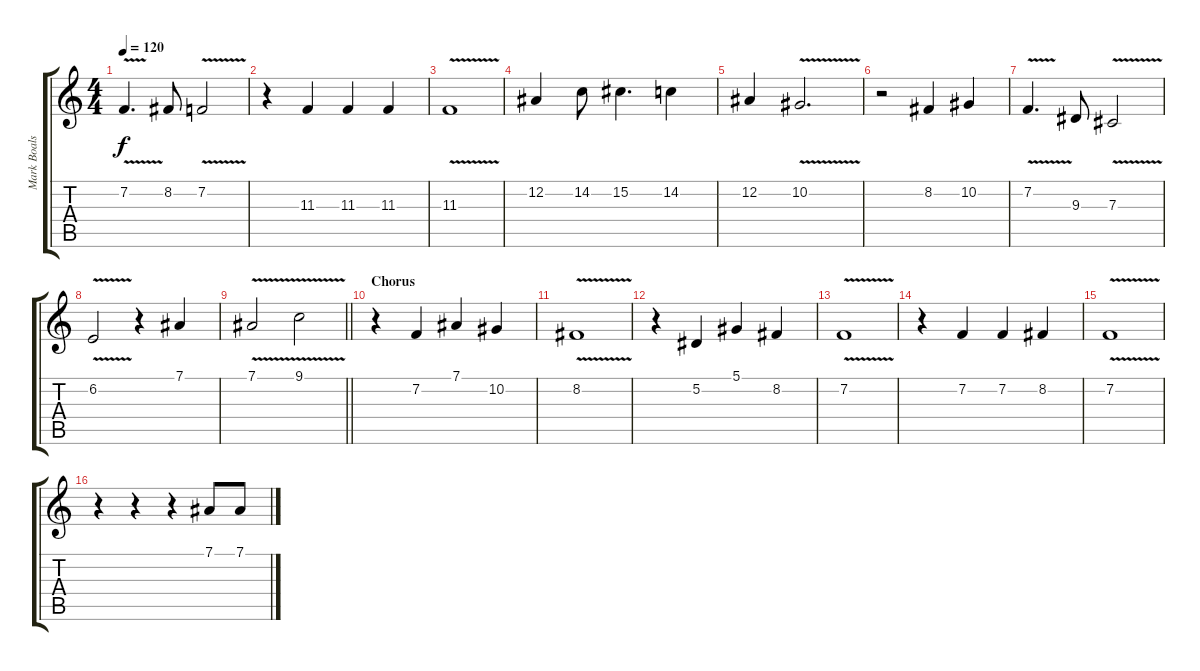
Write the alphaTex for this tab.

\track ("Mark Boals" "Mark Boals") {instrument lead2sawtooth}
\staff {score tabs}
\tuning (Eb4 Bb3 Gb3 Db3 Ab2 Eb2) {hide}
\ts (4 4)
\tempo 120
\clef g2
\ks c
7.2{v}.4{d dy f} 8.2.8 7.2{v}.2 |
r.4 11.3.4 11.3.4 11.3.4 |
11.3{v}.1 |
12.2.4 14.2.8 15.2.4{d} 14.2.4 |
12.2.4 10.2{v}.2{d} |
r.2 8.2.4 10.2.4 |
7.2{v}.4{d} 9.3.8 7.3{v}.2 |
6.2{v}.2 r.4 7.1.4 |
\barLineRight lightlight
7.1{v}.2 9.1{v}.2 |
\section ("" "Chorus")
r.4 7.2.4 7.1.4 10.2.4 |
8.2{v}.1 |
r.4 5.2.4 5.1.4 8.2.4 |
7.2{v}.1 |
r.4 7.2.4 7.2.4 8.2.4 |
7.2{v}.1 |
r.4 r.4 r.4 7.1.8 7.1.8
